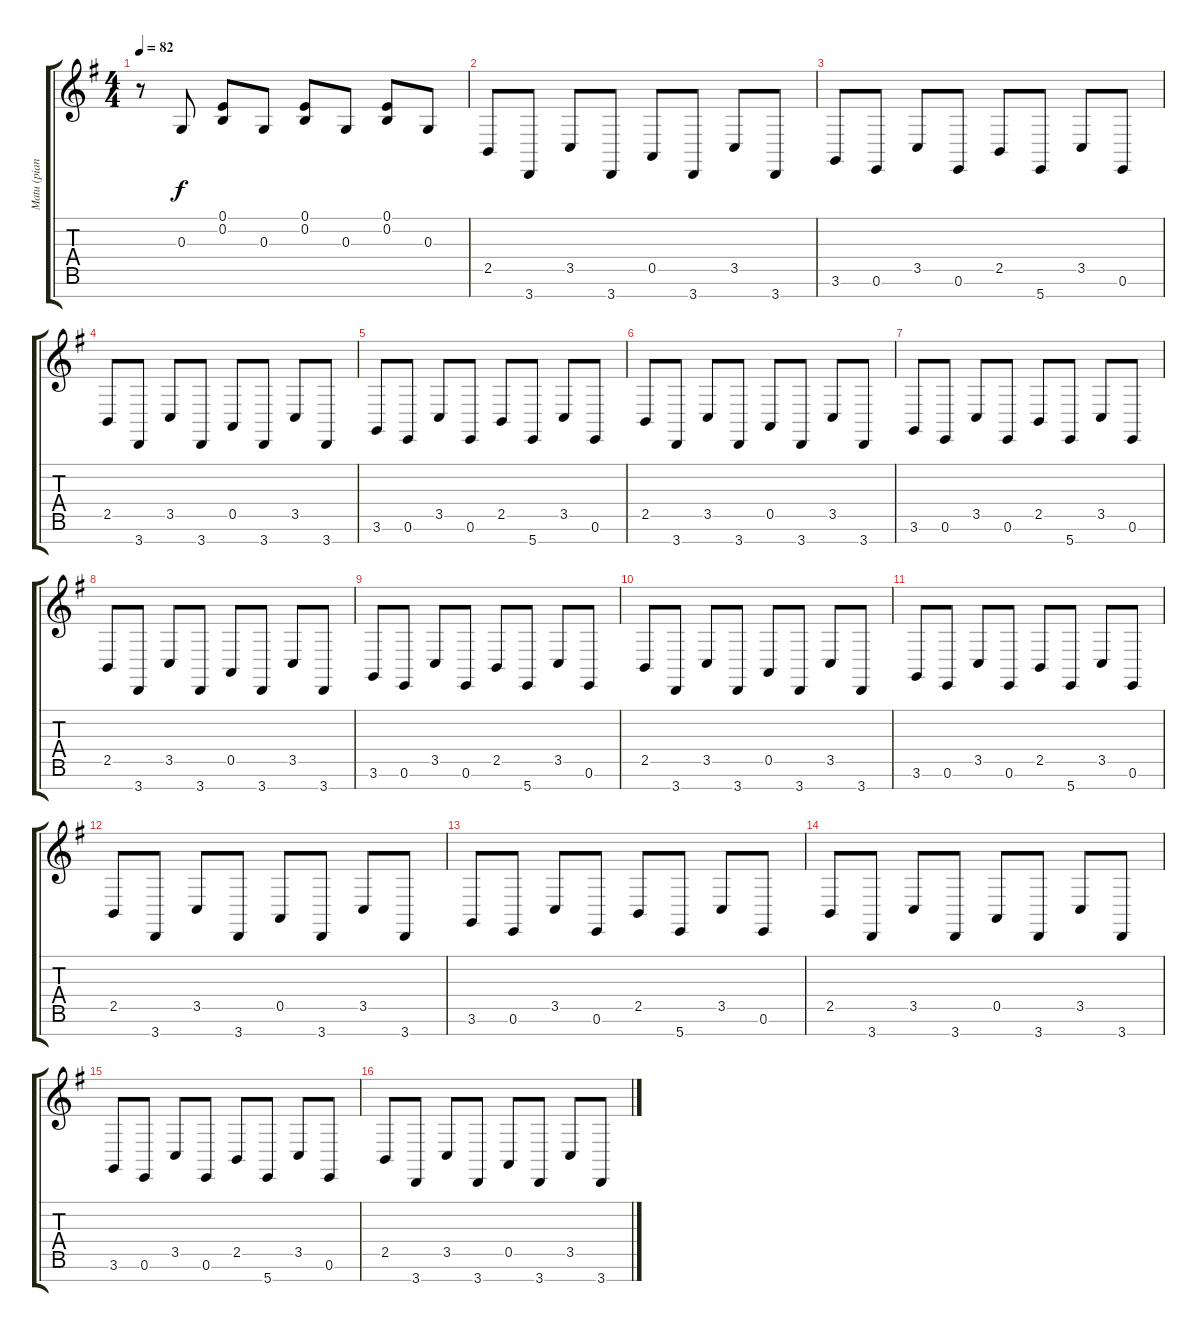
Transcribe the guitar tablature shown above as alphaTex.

\track ("Matu (piano MD)" "Matu (pian") {instrument electricgrandpiano}
\staff {score tabs}
\tuning (E4 B3 G3 D3 A2 E2 B1) {hide}
\ts (4 4)
\tempo 82
\clef g2
\ks g
r.8{dy f} 0.3.8 (0.1 0.2).8 0.3.8 (0.1 0.2).8 0.3.8 (0.1 0.2).8 0.3.8 |
2.5.8 3.7.8 3.5.8 3.7.8 0.5.8 3.7.8 3.5.8 3.7.8 |
3.6.8 0.6.8 3.5.8 0.6.8 2.5.8 5.7.8 3.5.8 0.6.8 |
2.5.8 3.7.8 3.5.8 3.7.8 0.5.8 3.7.8 3.5.8 3.7.8 |
3.6.8 0.6.8 3.5.8 0.6.8 2.5.8 5.7.8 3.5.8 0.6.8 |
2.5.8{volume 13} 3.7.8 3.5.8 3.7.8 0.5.8 3.7.8 3.5.8 3.7.8 |
3.6.8 0.6.8 3.5.8 0.6.8 2.5.8 5.7.8 3.5.8 0.6.8 |
2.5.8 3.7.8 3.5.8 3.7.8 0.5.8 3.7.8 3.5.8 3.7.8 |
3.6.8 0.6.8 3.5.8 0.6.8 2.5.8 5.7.8 3.5.8 0.6.8 |
2.5.8 3.7.8 3.5.8 3.7.8 0.5.8 3.7.8 3.5.8 3.7.8 |
3.6.8 0.6.8 3.5.8 0.6.8 2.5.8 5.7.8 3.5.8 0.6.8 |
2.5.8 3.7.8 3.5.8 3.7.8 0.5.8 3.7.8 3.5.8 3.7.8 |
3.6.8 0.6.8 3.5.8 0.6.8 2.5.8 5.7.8 3.5.8 0.6.8 |
2.5.8 3.7.8 3.5.8 3.7.8 0.5.8 3.7.8 3.5.8 3.7.8 |
3.6.8 0.6.8 3.5.8 0.6.8 2.5.8 5.7.8 3.5.8 0.6.8 |
2.5.8 3.7.8 3.5.8 3.7.8 0.5.8 3.7.8 3.5.8 3.7.8
